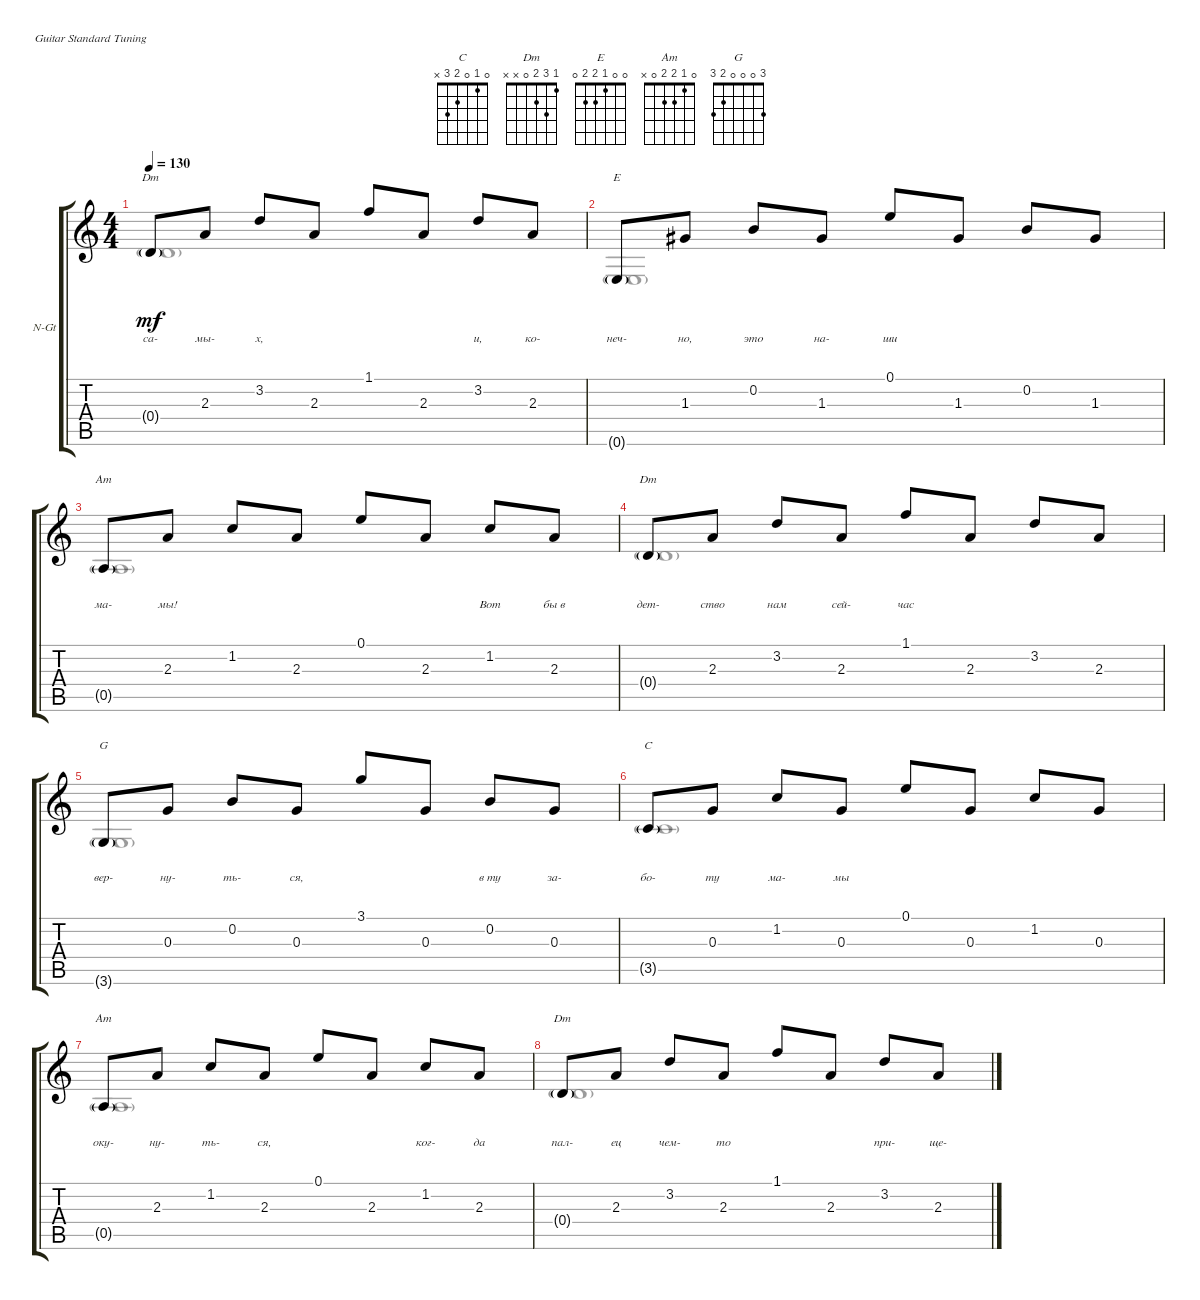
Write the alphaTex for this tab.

\defaultSystemsLayout 4
\bracketExtendMode groupsimilarinstruments
\firstSystemTrackNameOrientation horizontal
\otherSystemsTrackNameOrientation horizontal
\track ("Nylon Guitar" "N-Gt") {instrument acousticguitarnylon}
\staff {score tabs}
\tuning (E4 B3 G3 D3 A2 E2)
\chord ("C" 0 1 0 2 3 x)
\chord ("Dm" 1 3 2 0 x x)
\chord ("E" 0 0 1 2 2 0)
\chord ("Am" 0 1 2 2 0 x)
\chord ("G" 3 0 0 0 2 3)
\voice
\ts (4 4)
\tempo 130
\clef g2
\ks c
0.4{g}.8{ch "Dm" lyrics (0 "са-") lyrics (1 "") lyrics (2 "") lyrics (3 "") lyrics (4 "") dy mf} 2.3.8{lyrics (0 "мы-") lyrics (1 "") lyrics (2 "") lyrics (3 "") lyrics (4 "")} 3.2.8{lyrics (0 "х,") lyrics (1 "") lyrics (2 "") lyrics (3 "") lyrics (4 "")} 2.3.8{lyrics (0 "") lyrics (1 "") lyrics (2 "") lyrics (3 "") lyrics (4 "")} 1.1.8{lyrics (0 "") lyrics (1 "") lyrics (2 "") lyrics (3 "") lyrics (4 "")} 2.3.8{lyrics (0 "") lyrics (1 "") lyrics (2 "") lyrics (3 "") lyrics (4 "")} 3.2.8{lyrics (0 "и,") lyrics (1 "") lyrics (2 "") lyrics (3 "") lyrics (4 "")} 2.3.8{lyrics (0 "ко-") lyrics (1 "") lyrics (2 "") lyrics (3 "") lyrics (4 "")} |
\scale
0.377696 0.6{g}.8{ch "E" lyrics (0 "неч-") lyrics (1 "") lyrics (2 "") lyrics (3 "") lyrics (4 "")} 1.3.8{lyrics (0 "но,") lyrics (1 "") lyrics (2 "") lyrics (3 "") lyrics (4 "")} 0.2.8{lyrics (0 "это") lyrics (1 "") lyrics (2 "") lyrics (3 "") lyrics (4 "")} 1.3.8{lyrics (0 "на-") lyrics (1 "") lyrics (2 "") lyrics (3 "") lyrics (4 "")} 0.1.8{lyrics (0 "ши") lyrics (1 "") lyrics (2 "") lyrics (3 "") lyrics (4 "")} 1.3.8{lyrics (0 "") lyrics (1 "") lyrics (2 "") lyrics (3 "") lyrics (4 "")} 0.2.8{lyrics (0 "") lyrics (1 "") lyrics (2 "") lyrics (3 "") lyrics (4 "")} 1.3.8{lyrics (0 "") lyrics (1 "") lyrics (2 "") lyrics (3 "") lyrics (4 "")} |
\scale
0.3196 0.5{g}.8{ch "Am" lyrics (0 "ма-") lyrics (1 "") lyrics (2 "") lyrics (3 "") lyrics (4 "")} 2.3.8{lyrics (0 "мы!") lyrics (1 "") lyrics (2 "") lyrics (3 "") lyrics (4 "")} 1.2.8{lyrics (0 "") lyrics (1 "") lyrics (2 "") lyrics (3 "") lyrics (4 "")} 2.3.8{lyrics (0 "") lyrics (1 "") lyrics (2 "") lyrics (3 "") lyrics (4 "")} 0.1.8{lyrics (0 "") lyrics (1 "") lyrics (2 "") lyrics (3 "") lyrics (4 "")} 2.3.8{lyrics (0 "") lyrics (1 "") lyrics (2 "") lyrics (3 "") lyrics (4 "")} 1.2.8{lyrics (0 "Вот") lyrics (1 "") lyrics (2 "") lyrics (3 "") lyrics (4 "")} 2.3.8{lyrics (0 "бы в") lyrics (1 "") lyrics (2 "") lyrics (3 "") lyrics (4 "")} |
\scale
0.302306 0.4{g}.8{ch "Dm" lyrics (0 "дет-") lyrics (1 "") lyrics (2 "") lyrics (3 "") lyrics (4 "")} 2.3.8{lyrics (0 "ство") lyrics (1 "") lyrics (2 "") lyrics (3 "") lyrics (4 "")} 3.2.8{lyrics (0 "нам") lyrics (1 "") lyrics (2 "") lyrics (3 "") lyrics (4 "")} 2.3.8{lyrics (0 "сей-") lyrics (1 "") lyrics (2 "") lyrics (3 "") lyrics (4 "")} 1.1.8{lyrics (0 "час") lyrics (1 "") lyrics (2 "") lyrics (3 "") lyrics (4 "")} 2.3.8{lyrics (0 "") lyrics (1 "") lyrics (2 "") lyrics (3 "") lyrics (4 "")} 3.2.8{lyrics (0 "") lyrics (1 "") lyrics (2 "") lyrics (3 "") lyrics (4 "")} 2.3.8{lyrics (0 "") lyrics (1 "") lyrics (2 "") lyrics (3 "") lyrics (4 "")} |
3.6{g}.8{ch "G" lyrics (0 "вер-") lyrics (1 "") lyrics (2 "") lyrics (3 "") lyrics (4 "")} 0.3.8{lyrics (0 "ну-") lyrics (1 "") lyrics (2 "") lyrics (3 "") lyrics (4 "")} 0.2.8{lyrics (0 "ть-") lyrics (1 "") lyrics (2 "") lyrics (3 "") lyrics (4 "")} 0.3.8{lyrics (0 "ся,") lyrics (1 "") lyrics (2 "") lyrics (3 "") lyrics (4 "")} 3.1.8{lyrics (0 "") lyrics (1 "") lyrics (2 "") lyrics (3 "") lyrics (4 "")} 0.3.8{lyrics (0 "") lyrics (1 "") lyrics (2 "") lyrics (3 "") lyrics (4 "")} 0.2.8{lyrics (0 "в ту") lyrics (1 "") lyrics (2 "") lyrics (3 "") lyrics (4 "")} 0.3.8{lyrics (0 "за-") lyrics (1 "") lyrics (2 "") lyrics (3 "") lyrics (4 "")} |
3.5{g}.8{ch "C" lyrics (0 "бо-") lyrics (1 "") lyrics (2 "") lyrics (3 "") lyrics (4 "")} 0.3.8{lyrics (0 "ту") lyrics (1 "") lyrics (2 "") lyrics (3 "") lyrics (4 "")} 1.2.8{lyrics (0 "ма-") lyrics (1 "") lyrics (2 "") lyrics (3 "") lyrics (4 "")} 0.3.8{lyrics (0 "мы") lyrics (1 "") lyrics (2 "") lyrics (3 "") lyrics (4 "")} 0.1.8{lyrics (0 "") lyrics (1 "") lyrics (2 "") lyrics (3 "") lyrics (4 "")} 0.3.8{lyrics (0 "") lyrics (1 "") lyrics (2 "") lyrics (3 "") lyrics (4 "")} 1.2.8{lyrics (0 "") lyrics (1 "") lyrics (2 "") lyrics (3 "") lyrics (4 "")} 0.3.8{lyrics (0 "") lyrics (1 "") lyrics (2 "") lyrics (3 "") lyrics (4 "")} |
0.5{g}.8{ch "Am" lyrics (0 "оку-") lyrics (1 "") lyrics (2 "") lyrics (3 "") lyrics (4 "")} 2.3.8{lyrics (0 "ну-") lyrics (1 "") lyrics (2 "") lyrics (3 "") lyrics (4 "")} 1.2.8{lyrics (0 "ть-") lyrics (1 "") lyrics (2 "") lyrics (3 "") lyrics (4 "")} 2.3.8{lyrics (0 "ся,") lyrics (1 "") lyrics (2 "") lyrics (3 "") lyrics (4 "")} 0.1.8{lyrics (0 "") lyrics (1 "") lyrics (2 "") lyrics (3 "") lyrics (4 "")} 2.3.8{lyrics (0 "") lyrics (1 "") lyrics (2 "") lyrics (3 "") lyrics (4 "")} 1.2.8{lyrics (0 "ког-") lyrics (1 "") lyrics (2 "") lyrics (3 "") lyrics (4 "")} 2.3.8{lyrics (0 "да") lyrics (1 "") lyrics (2 "") lyrics (3 "") lyrics (4 "")} |
0.4{g}.8{ch "Dm" lyrics (0 "пал-") lyrics (1 "") lyrics (2 "") lyrics (3 "") lyrics (4 "")} 2.3.8{lyrics (0 "ец") lyrics (1 "") lyrics (2 "") lyrics (3 "") lyrics (4 "")} 3.2.8{lyrics (0 "чем-") lyrics (1 "") lyrics (2 "") lyrics (3 "") lyrics (4 "")} 2.3.8{lyrics (0 "то") lyrics (1 "") lyrics (2 "") lyrics (3 "") lyrics (4 "")} 1.1.8{lyrics (0 "") lyrics (1 "") lyrics (2 "") lyrics (3 "") lyrics (4 "")} 2.3.8{lyrics (0 "") lyrics (1 "") lyrics (2 "") lyrics (3 "") lyrics (4 "")} 3.2.8{lyrics (0 "при-") lyrics (1 "") lyrics (2 "") lyrics (3 "") lyrics (4 "")} 2.3.8{lyrics (0 "ще-") lyrics (1 "") lyrics (2 "") lyrics (3 "") lyrics (4 "")}
\voice
\clef g2
\ottava regular
\simile none
\ks c
0.4{g}.1{dy mf} |
\scale
0.377696 0.6{g}.1 |
\scale
0.3196 0.5{g}.1 |
\scale
0.302306 0.4{g}.1 |
3.6{g}.1 |
3.5{g}.1 |
0.5{g}.1 |
0.4{g}.1
